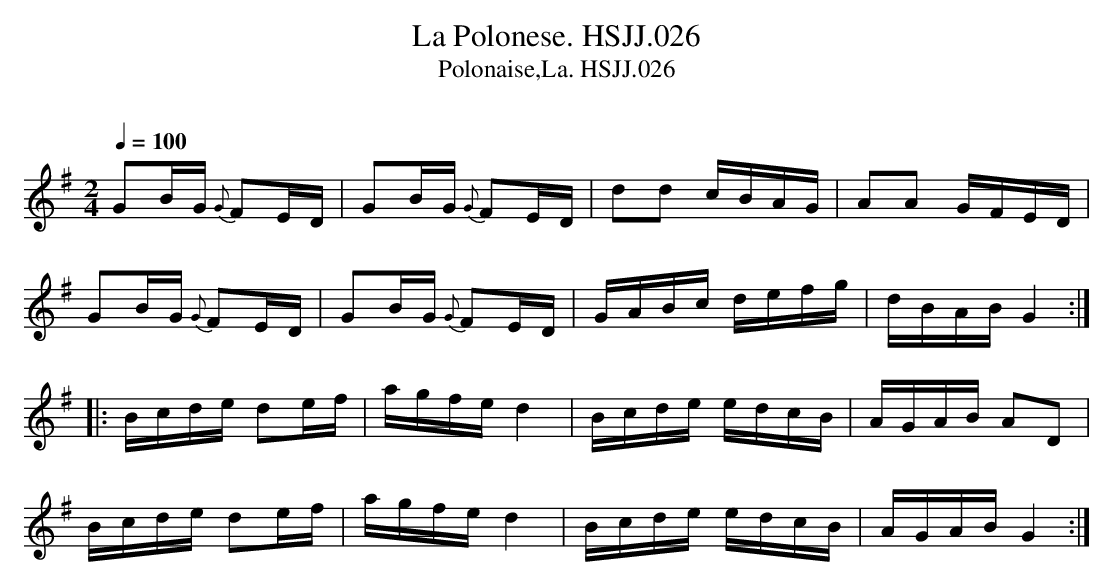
X:1
T:La Polonese. HSJJ.026
T:Polonaise,La. HSJJ.026
M:2/4
L:1/16
Q:1/4=100
O:
K:G
G2BG {G}F2ED|G2BG {G}F2ED|d2d2 cBAG|A2A2 GFED|
G2BG {G}F2ED|G2BG {G}F2ED|GABc defg|dBABG4:|
|:Bcde d2ef|agfed4|Bcde edcB|AGAB A2D2|
Bcde d2ef|agfed4|Bcde edcB|AGABG4:|
